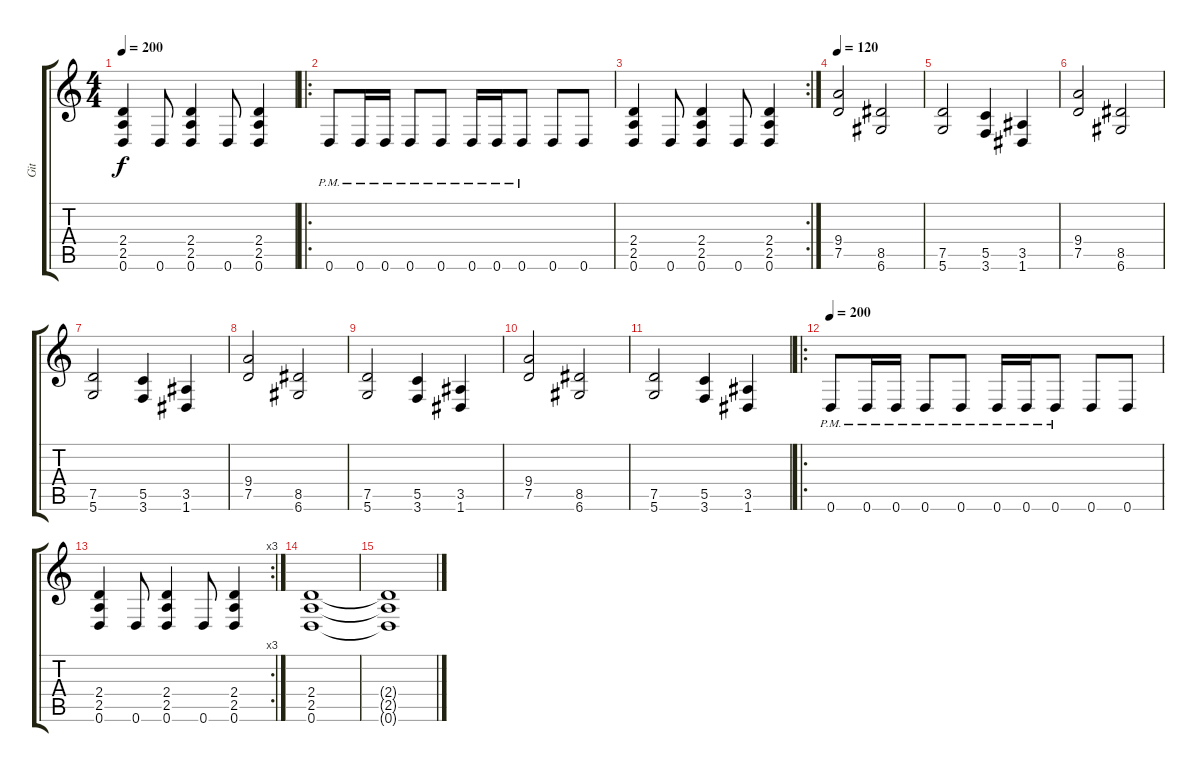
\track ("Git" "Git") {instrument distortionguitar}
\staff {score tabs}
\tuning (D4 A3 F3 C3 G2 D2) {hide}
\ts (4 4)
\tempo 200
\clef g2
\ks c
(2.4 2.5 0.6).4{dy f} 0.6.8 (2.4 2.5 0.6).4 0.6.8 (2.4 2.5 0.6).4 |
\ro
0.6{pm}.8 0.6{pm}.16 0.6{pm}.16 0.6{pm}.8 0.6{pm}.8 0.6{pm}.16 0.6{pm}.16 0.6{pm}.8 0.6.8 0.6.8 |
\rc 2
(2.4 2.5 0.6).4 0.6.8 (2.4 2.5 0.6).4 0.6.8 (2.4 2.5 0.6).4 |
\tempo 120
(9.4 7.5).2 (8.5 6.6).2 |
(7.5 5.6).2 (5.5 3.6).4 (3.5 1.6).4 |
(9.4 7.5).2 (8.5 6.6).2 |
(7.5 5.6).2 (5.5 3.6).4 (3.5 1.6).4 |
(9.4 7.5).2 (8.5 6.6).2 |
(7.5 5.6).2 (5.5 3.6).4 (3.5 1.6).4 |
(9.4 7.5).2 (8.5 6.6).2 |
(7.5 5.6).2 (5.5 3.6).4 (3.5 1.6).4 |
\ro
\tempo 200
0.6{pm}.8 0.6{pm}.16 0.6{pm}.16 0.6{pm}.8 0.6{pm}.8 0.6{pm}.16 0.6{pm}.16 0.6{pm}.8 0.6.8 0.6.8 |
\rc 3
(2.4 2.5 0.6).4 0.6.8 (2.4 2.5 0.6).4 0.6.8 (2.4 2.5 0.6).4 |
(2.4 2.5 0.6).1 |
(2.4{t} 2.5{t} 0.6{t}).1
